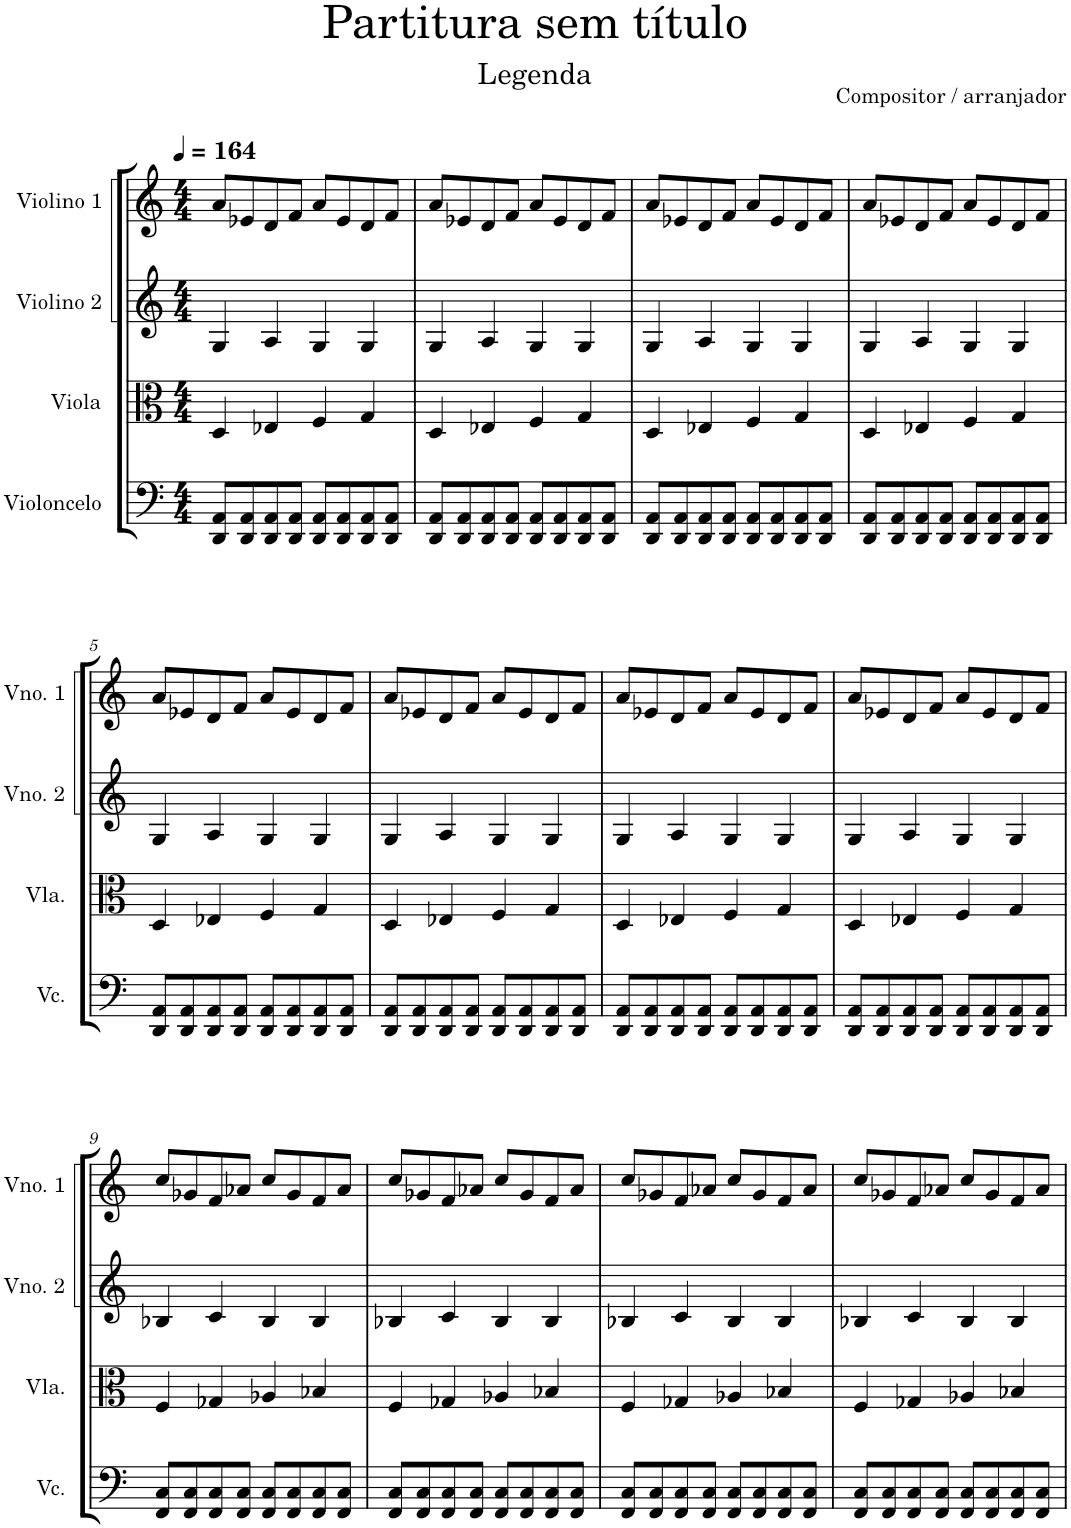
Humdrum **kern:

**kern	**kern	**kern	**kern
*part4	*part3	*part2	*part1
*staff4	*staff3	*staff2	*staff1
*I"Violoncelo	*I"Viola	*I"Violino 2	*I"Violino 1
*I'Vc.	*I'Vla.	*I'Vno. 2	*I'Vno. 1
*clefF4	*clefC3	*clefG2	*clefG2
*k[]	*k[]	*k[]	*k[]
*M4/4	*M4/4	*M4/4	*M4/4
*MM164	*MM164	*MM164	*MM164
=1	=1	=1	=1
8DD/ 8AA/L	4D/	4G/	8a/L
8DD/ 8AA/	.	.	8e-X/
8DD/ 8AA/	4E-X/	4A/	8d/
8DD/ 8AA/J	.	.	8f/J
8DD/ 8AA/L	4F/	4G/	8a/L
8DD/ 8AA/	.	.	8e-/
8DD/ 8AA/	4G/	4G/	8d/
8DD/ 8AA/J	.	.	8f/J
=2	=2	=2	=2
8DD/ 8AA/L	4D/	4G/	8a/L
8DD/ 8AA/	.	.	8e-X/
8DD/ 8AA/	4E-X/	4A/	8d/
8DD/ 8AA/J	.	.	8f/J
8DD/ 8AA/L	4F/	4G/	8a/L
8DD/ 8AA/	.	.	8e-/
8DD/ 8AA/	4G/	4G/	8d/
8DD/ 8AA/J	.	.	8f/J
=3	=3	=3	=3
8DD/ 8AA/L	4D/	4G/	8a/L
8DD/ 8AA/	.	.	8e-X/
8DD/ 8AA/	4E-X/	4A/	8d/
8DD/ 8AA/J	.	.	8f/J
8DD/ 8AA/L	4F/	4G/	8a/L
8DD/ 8AA/	.	.	8e-/
8DD/ 8AA/	4G/	4G/	8d/
8DD/ 8AA/J	.	.	8f/J
=4	=4	=4	=4
8DD/ 8AA/L	4D/	4G/	8a/L
8DD/ 8AA/	.	.	8e-X/
8DD/ 8AA/	4E-X/	4A/	8d/
8DD/ 8AA/J	.	.	8f/J
8DD/ 8AA/L	4F/	4G/	8a/L
8DD/ 8AA/	.	.	8e-/
8DD/ 8AA/	4G/	4G/	8d/
8DD/ 8AA/J	.	.	8f/J
!!LO:LB:g=z
=5	=5	=5	=5
8DD/ 8AA/L	4D/	4G/	8a/L
8DD/ 8AA/	.	.	8e-X/
8DD/ 8AA/	4E-X/	4A/	8d/
8DD/ 8AA/J	.	.	8f/J
8DD/ 8AA/L	4F/	4G/	8a/L
8DD/ 8AA/	.	.	8e-/
8DD/ 8AA/	4G/	4G/	8d/
8DD/ 8AA/J	.	.	8f/J
=6	=6	=6	=6
8DD/ 8AA/L	4D/	4G/	8a/L
8DD/ 8AA/	.	.	8e-X/
8DD/ 8AA/	4E-X/	4A/	8d/
8DD/ 8AA/J	.	.	8f/J
8DD/ 8AA/L	4F/	4G/	8a/L
8DD/ 8AA/	.	.	8e-/
8DD/ 8AA/	4G/	4G/	8d/
8DD/ 8AA/J	.	.	8f/J
=7	=7	=7	=7
8DD/ 8AA/L	4D/	4G/	8a/L
8DD/ 8AA/	.	.	8e-X/
8DD/ 8AA/	4E-X/	4A/	8d/
8DD/ 8AA/J	.	.	8f/J
8DD/ 8AA/L	4F/	4G/	8a/L
8DD/ 8AA/	.	.	8e-/
8DD/ 8AA/	4G/	4G/	8d/
8DD/ 8AA/J	.	.	8f/J
=8	=8	=8	=8
8DD/ 8AA/L	4D/	4G/	8a/L
8DD/ 8AA/	.	.	8e-X/
8DD/ 8AA/	4E-X/	4A/	8d/
8DD/ 8AA/J	.	.	8f/J
8DD/ 8AA/L	4F/	4G/	8a/L
8DD/ 8AA/	.	.	8e-/
8DD/ 8AA/	4G/	4G/	8d/
8DD/ 8AA/J	.	.	8f/J
!!LO:LB:g=z
=9	=9	=9	=9
8FF/ 8C/L	4F/	4B-X/	8cc/L
8FF/ 8C/	.	.	8g-X/
8FF/ 8C/	4G-X/	4c/	8f/
8FF/ 8C/J	.	.	8a-X/J
8FF/ 8C/L	4A-X/	4B-/	8cc/L
8FF/ 8C/	.	.	8g-/
8FF/ 8C/	4B-X/	4B-/	8f/
8FF/ 8C/J	.	.	8a-/J
=10	=10	=10	=10
8FF/ 8C/L	4F/	4B-X/	8cc/L
8FF/ 8C/	.	.	8g-X/
8FF/ 8C/	4G-X/	4c/	8f/
8FF/ 8C/J	.	.	8a-X/J
8FF/ 8C/L	4A-X/	4B-/	8cc/L
8FF/ 8C/	.	.	8g-/
8FF/ 8C/	4B-X/	4B-/	8f/
8FF/ 8C/J	.	.	8a-/J
=11	=11	=11	=11
8FF/ 8C/L	4F/	4B-X/	8cc/L
8FF/ 8C/	.	.	8g-X/
8FF/ 8C/	4G-X/	4c/	8f/
8FF/ 8C/J	.	.	8a-X/J
8FF/ 8C/L	4A-X/	4B-/	8cc/L
8FF/ 8C/	.	.	8g-/
8FF/ 8C/	4B-X/	4B-/	8f/
8FF/ 8C/J	.	.	8a-/J
=12	=12	=12	=12
8FF/ 8C/L	4F/	4B-X/	8cc/L
8FF/ 8C/	.	.	8g-X/
8FF/ 8C/	4G-X/	4c/	8f/
8FF/ 8C/J	.	.	8a-X/J
8FF/ 8C/L	4A-X/	4B-/	8cc/L
8FF/ 8C/	.	.	8g-/
8FF/ 8C/	4B-X/	4B-/	8f/
8FF/ 8C/J	.	.	8a-/J
=	=	=	=
*-	*-	*-	*-
